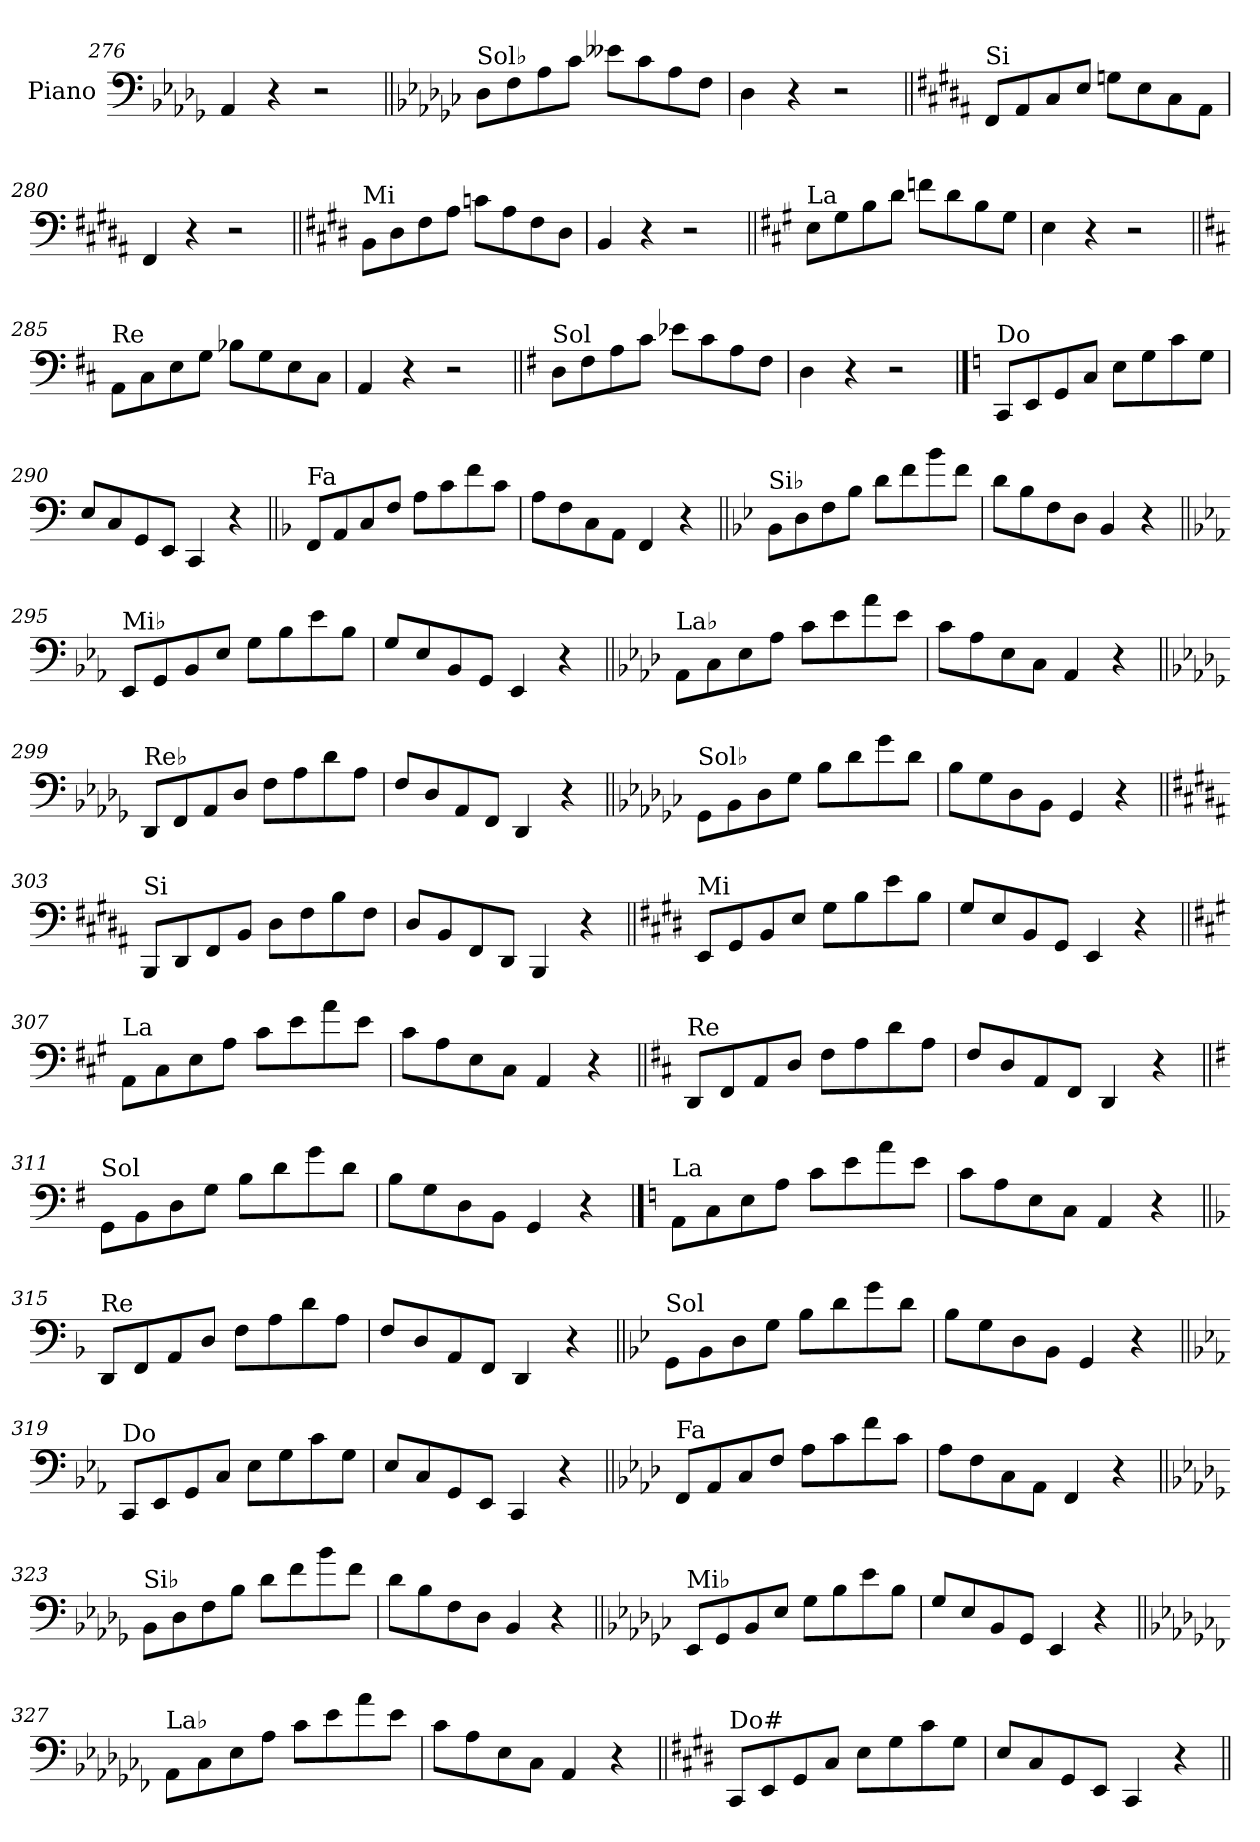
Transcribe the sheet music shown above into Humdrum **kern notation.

**kern
*part1
*staff1
*I"Piano
*I'Pno.
*clefF4
*k[b-e-a-d-g-]
=276
4AA-/
4r
2r
!!LO:LB:g=z
=277||
*k[b-e-a-d-g-c-]
!LO:TX:a:t=Sol♭
8D-\L
8F\
8A-\
8c-\J
8e--X\L
8c-\
8A-\
8F\J
=278
4D-\
4r
2r
=279||
*k[f#c#g#d#a#]
!LO:TX:a:t=Si
8FF#/L
8AA#/
8C#/
8E/J
8Gn\L
8E\
8C#\
8AA#\J
=280
4FF#/
4r
2r
=281||
*k[f#c#g#d#]
!LO:TX:a:t=Mi
8BB\L
8D#\
8F#\
8A\J
8cn\L
8A\
8F#\
8D#\J
=282
4BB/
4r
2r
!!LO:LB:g=z
=283||
*k[f#c#g#]
!LO:TX:a:t=La
8E\L
8G#\
8B\
8d\J
8fn\L
8d\
8B\
8G#\J
=284
4E\
4r
2r
=285||
*k[f#c#]
!LO:TX:a:t=Re
8AA\L
8C#\
8E\
8G\J
8B-X\L
8G\
8E\
8C#\J
=286
4AA/
4r
2r
=287||
*k[f#]
!LO:TX:a:t=Sol
8D\L
8F#\
8A\
8c\J
8e-X\L
8c\
8A\
8F#\J
=288
4D\
4r
2r
!!LO:PB:g=z
==289
*k[]
!LO:TX:a:t=Do
8CC/L
8EE/
8GG/
8C/J
8E\L
8G\
8c\
8G\J
=290
8E/L
8C/
8GG/
8EE/J
4CC/
4r
=291||
*k[b-]
!LO:TX:a:t=Fa
8FF/L
8AA/
8C/
8F/J
8A\L
8c\
8f\
8c\J
=292
8A\L
8F\
8C\
8AA\J
4FF/
4r
=293||
*k[b-e-]
!LO:TX:a:t=Si♭
8BB-\L
8D\
8F\
8B-\J
8d\L
8f\
8b-\
8f\J
=294
8d\L
8B-\
8F\
8D\J
4BB-/
4r
!!LO:LB:g=z
=295||
*k[b-e-a-]
!LO:TX:a:t=Mi♭
8EE-/L
8GG/
8BB-/
8E-/J
8G\L
8B-\
8e-\
8B-\J
=296
8G/L
8E-/
8BB-/
8GG/J
4EE-/
4r
=297||
*k[b-e-a-d-]
!LO:TX:a:t=La♭
8AA-\L
8C\
8E-\
8A-\J
8c\L
8e-\
8a-\
8e-\J
=298
8c\L
8A-\
8E-\
8C\J
4AA-/
4r
=299||
*k[b-e-a-d-g-]
!LO:TX:a:t=Re♭
8DD-/L
8FF/
8AA-/
8D-/J
8F\L
8A-\
8d-\
8A-\J
=300
8F/L
8D-/
8AA-/
8FF/J
4DD-/
4r
!!LO:LB:g=z
=301||
*k[b-e-a-d-g-c-]
!LO:TX:a:t=Sol♭
8GG-\L
8BB-\
8D-\
8G-\J
8B-\L
8d-\
8g-\
8d-\J
=302
8B-\L
8G-\
8D-\
8BB-\J
4GG-/
4r
=303||
*k[f#c#g#d#a#]
!LO:TX:a:t=Si
8BBB/L
8DD#/
8FF#/
8BB/J
8D#\L
8F#\
8B\
8F#\J
=304
8D#/L
8BB/
8FF#/
8DD#/J
4BBB/
4r
=305||
*k[f#c#g#d#]
!LO:TX:a:t=Mi
8EE/L
8GG#/
8BB/
8E/J
8G#\L
8B\
8e\
8B\J
=306
8G#/L
8E/
8BB/
8GG#/J
4EE/
4r
!!LO:LB:g=z
=307||
*k[f#c#g#]
!LO:TX:a:t=La
8AA\L
8C#\
8E\
8A\J
8c#\L
8e\
8a\
8e\J
=308
8c#\L
8A\
8E\
8C#\J
4AA/
4r
=309||
*k[f#c#]
!LO:TX:a:t=Re
8DD/L
8FF#/
8AA/
8D/J
8F#\L
8A\
8d\
8A\J
=310
8F#/L
8D/
8AA/
8FF#/J
4DD/
4r
=311||
*k[f#]
!LO:TX:a:t=Sol
8GG\L
8BB\
8D\
8G\J
8B\L
8d\
8g\
8d\J
=312
8B\L
8G\
8D\
8BB\J
4GG/
4r
!!LO:LB:g=z
==313
*k[]
!LO:TX:a:t=La
8AA\L
8C\
8E\
8A\J
8c\L
8e\
8a\
8e\J
=314
8c\L
8A\
8E\
8C\J
4AA/
4r
=315||
*k[b-]
!LO:TX:a:t=Re
8DD/L
8FF/
8AA/
8D/J
8F\L
8A\
8d\
8A\J
=316
8F/L
8D/
8AA/
8FF/J
4DD/
4r
=317||
*k[b-e-]
!LO:TX:a:t=Sol
8GG\L
8BB-\
8D\
8G\J
8B-\L
8d\
8g\
8d\J
=318
8B-\L
8G\
8D\
8BB-\J
4GG/
4r
!!LO:LB:g=z
=319||
*k[b-e-a-]
!LO:TX:a:t=Do
8CC/L
8EE-/
8GG/
8C/J
8E-\L
8G\
8c\
8G\J
=320
8E-/L
8C/
8GG/
8EE-/J
4CC/
4r
=321||
*k[b-e-a-d-]
!LO:TX:a:t=Fa
8FF/L
8AA-/
8C/
8F/J
8A-\L
8c\
8f\
8c\J
=322
8A-\L
8F\
8C\
8AA-\J
4FF/
4r
=323||
*k[b-e-a-d-g-]
!LO:TX:a:t=Si♭
8BB-\L
8D-\
8F\
8B-\J
8d-\L
8f\
8b-\
8f\J
=324
8d-\L
8B-\
8F\
8D-\J
4BB-/
4r
!!LO:LB:g=z
=325||
*k[b-e-a-d-g-c-]
!LO:TX:a:t=Mi♭
8EE-/L
8GG-/
8BB-/
8E-/J
8G-\L
8B-\
8e-\
8B-\J
=326
8G-/L
8E-/
8BB-/
8GG-/J
4EE-/
4r
=327||
*k[b-e-a-d-g-c-f-]
!LO:TX:a:t=La♭
8AA-\L
8C-\
8E-\
8A-\J
8c-\L
8e-\
8a-\
8e-\J
=328
8c-\L
8A-\
8E-\
8C-\J
4AA-/
4r
=329||
*k[f#c#g#d#]
!LO:TX:a:t=Do#
8CC#/L
8EE/
8GG#/
8C#/J
8E\L
8G#\
8c#\
8G#\J
=330
8E/L
8C#/
8GG#/
8EE/J
4CC#/
4r
=||
*-
